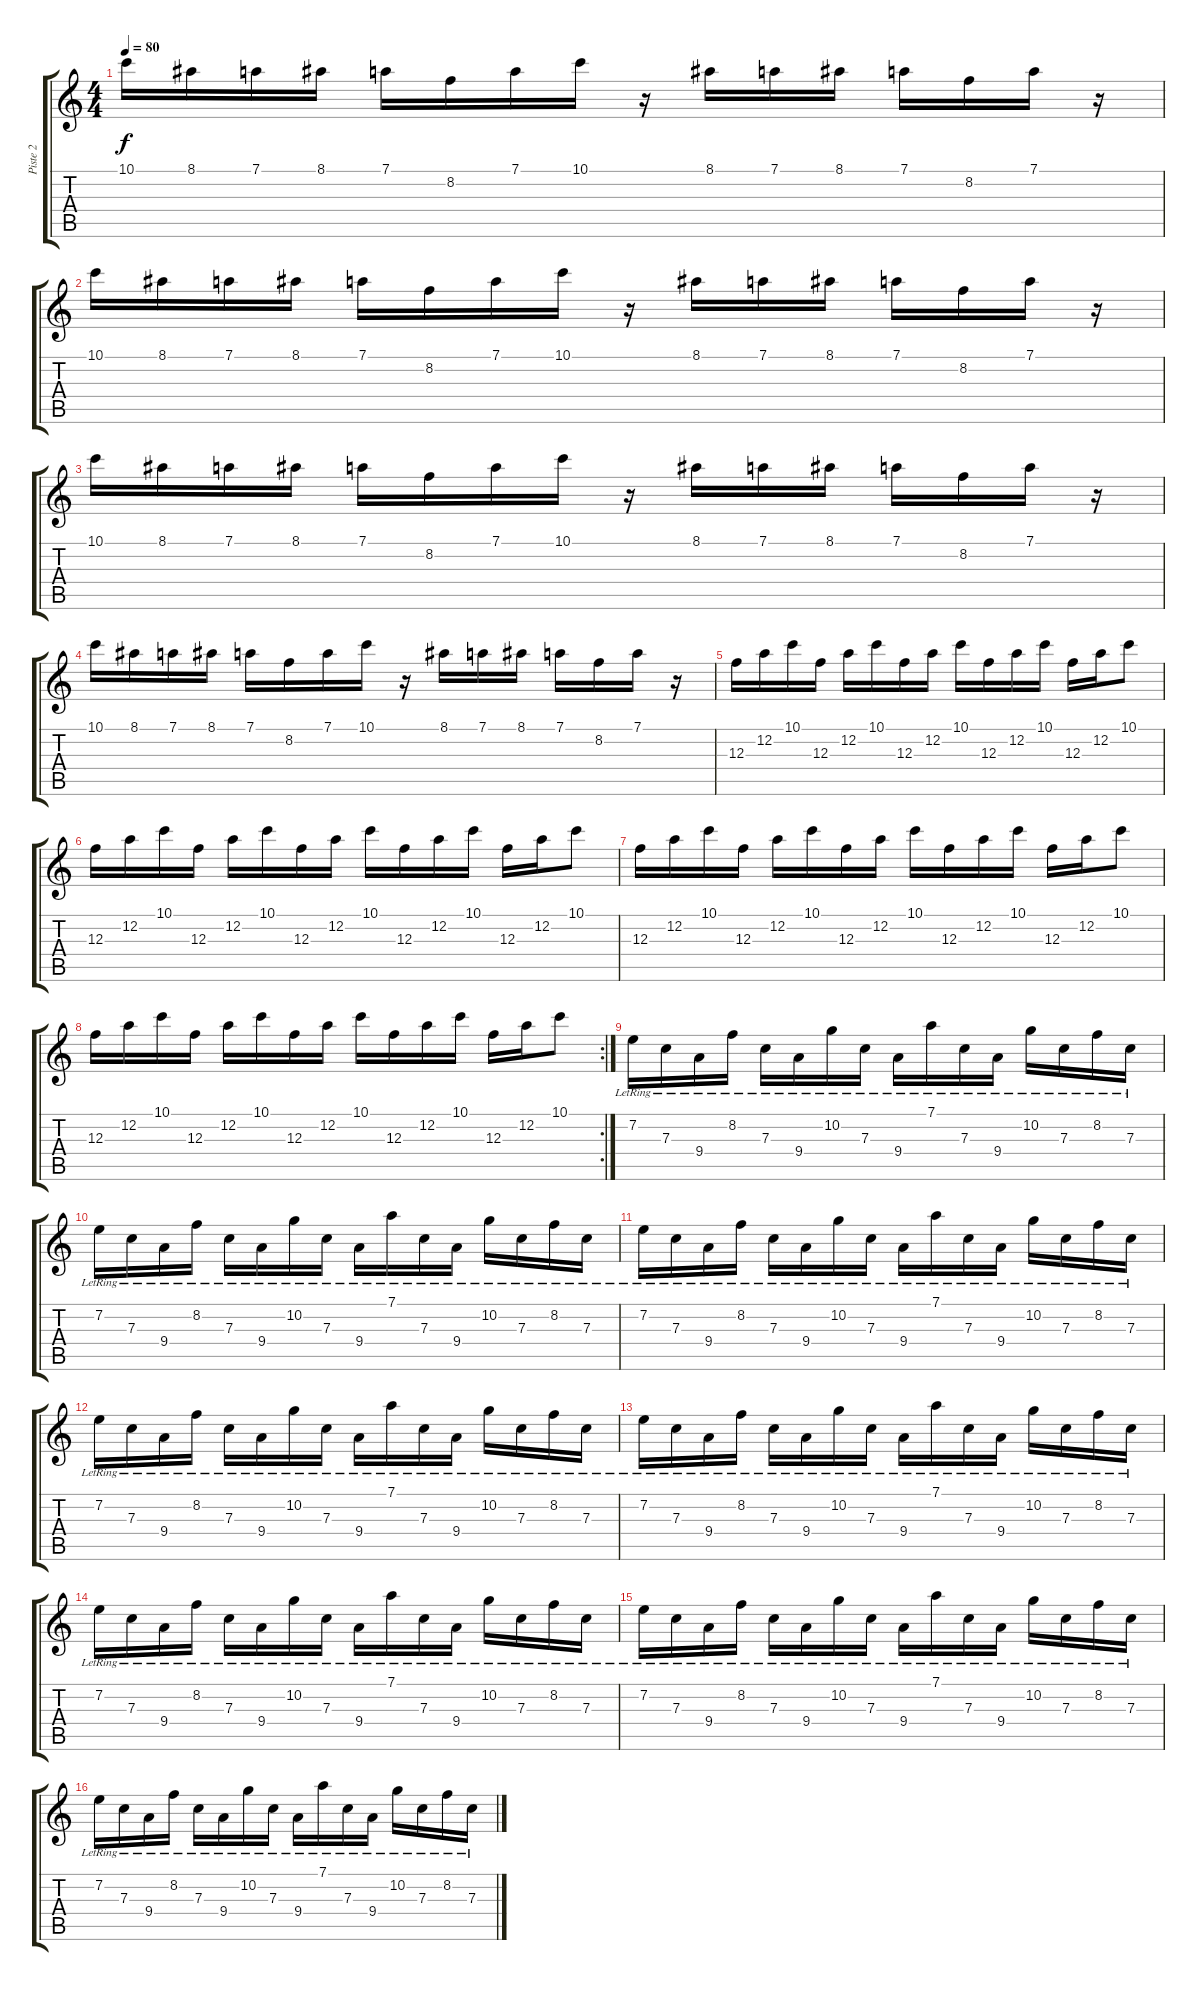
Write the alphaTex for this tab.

\track ("Piste 2" "Piste 2") {instrument acousticguitarnylon}
\staff {score tabs}
\tuning (D4 A3 F3 C3 G2 D2) {hide}
\ts (4 4)
\tempo 80
\clef g2
\ks c
10.1.16{dy f volume 16 instrument electricguitarclean} 8.1.16 7.1.16 8.1.16 7.1.16 8.2.16 7.1.16 10.1.16 r.16 8.1.16 7.1.16 8.1.16 7.1.16 8.2.16 7.1.16 r.16 |
10.1.16 8.1.16 7.1.16 8.1.16 7.1.16 8.2.16 7.1.16 10.1.16 r.16 8.1.16 7.1.16 8.1.16 7.1.16 8.2.16 7.1.16 r.16 |
10.1.16 8.1.16 7.1.16 8.1.16 7.1.16 8.2.16 7.1.16 10.1.16 r.16 8.1.16 7.1.16 8.1.16 7.1.16 8.2.16 7.1.16 r.16 |
10.1.16 8.1.16 7.1.16 8.1.16 7.1.16 8.2.16 7.1.16 10.1.16 r.16 8.1.16 7.1.16 8.1.16 7.1.16 8.2.16 7.1.16 r.16 |
12.3.16 12.2.16 10.1.16 12.3.16 12.2.16 10.1.16 12.3.16 12.2.16 10.1.16 12.3.16 12.2.16 10.1.16 12.3.16 12.2.16 10.1.8 |
12.3.16 12.2.16 10.1.16 12.3.16 12.2.16 10.1.16 12.3.16 12.2.16 10.1.16 12.3.16 12.2.16 10.1.16 12.3.16 12.2.16 10.1.8 |
12.3.16 12.2.16 10.1.16 12.3.16 12.2.16 10.1.16 12.3.16 12.2.16 10.1.16 12.3.16 12.2.16 10.1.16 12.3.16 12.2.16 10.1.8 |
\rc 2
12.3.16 12.2.16 10.1.16 12.3.16 12.2.16 10.1.16 12.3.16 12.2.16 10.1.16 12.3.16 12.2.16 10.1.16 12.3.16 12.2.16 10.1.8 |
7.2{lr}.16{volume 16 instrument acousticguitarnylon} 7.3{lr}.16 9.4{lr}.16 8.2{lr}.16 7.3{lr}.16 9.4{lr}.16 10.2{lr}.16 7.3{lr}.16 9.4{lr}.16 7.1{lr}.16 7.3{lr}.16 9.4{lr}.16 10.2{lr}.16 7.3{lr}.16 8.2{lr}.16 7.3{lr}.16 |
7.2{lr}.16 7.3{lr}.16 9.4{lr}.16 8.2{lr}.16 7.3{lr}.16 9.4{lr}.16 10.2{lr}.16 7.3{lr}.16 9.4{lr}.16 7.1{lr}.16 7.3{lr}.16 9.4{lr}.16 10.2{lr}.16 7.3{lr}.16 8.2{lr}.16 7.3{lr}.16 |
7.2{lr}.16 7.3{lr}.16 9.4{lr}.16 8.2{lr}.16 7.3{lr}.16 9.4{lr}.16 10.2{lr}.16 7.3{lr}.16 9.4{lr}.16 7.1{lr}.16 7.3{lr}.16 9.4{lr}.16 10.2{lr}.16 7.3{lr}.16 8.2{lr}.16 7.3{lr}.16 |
7.2{lr}.16 7.3{lr}.16 9.4{lr}.16 8.2{lr}.16 7.3{lr}.16 9.4{lr}.16 10.2{lr}.16 7.3{lr}.16 9.4{lr}.16 7.1{lr}.16 7.3{lr}.16 9.4{lr}.16 10.2{lr}.16 7.3{lr}.16 8.2{lr}.16 7.3{lr}.16 |
7.2{lr}.16 7.3{lr}.16 9.4{lr}.16 8.2{lr}.16 7.3{lr}.16 9.4{lr}.16 10.2{lr}.16 7.3{lr}.16 9.4{lr}.16 7.1{lr}.16 7.3{lr}.16 9.4{lr}.16 10.2{lr}.16 7.3{lr}.16 8.2{lr}.16 7.3{lr}.16 |
7.2{lr}.16 7.3{lr}.16 9.4{lr}.16 8.2{lr}.16 7.3{lr}.16 9.4{lr}.16 10.2{lr}.16 7.3{lr}.16 9.4{lr}.16 7.1{lr}.16 7.3{lr}.16 9.4{lr}.16 10.2{lr}.16 7.3{lr}.16 8.2{lr}.16 7.3{lr}.16 |
7.2{lr}.16 7.3{lr}.16 9.4{lr}.16 8.2{lr}.16 7.3{lr}.16 9.4{lr}.16 10.2{lr}.16 7.3{lr}.16 9.4{lr}.16 7.1{lr}.16 7.3{lr}.16 9.4{lr}.16 10.2{lr}.16 7.3{lr}.16 8.2{lr}.16 7.3{lr}.16 |
7.2{lr}.16 7.3{lr}.16 9.4{lr}.16 8.2{lr}.16 7.3{lr}.16 9.4{lr}.16 10.2{lr}.16 7.3{lr}.16 9.4{lr}.16 7.1{lr}.16 7.3{lr}.16 9.4{lr}.16 10.2{lr}.16 7.3{lr}.16 8.2{lr}.16 7.3{lr}.16
